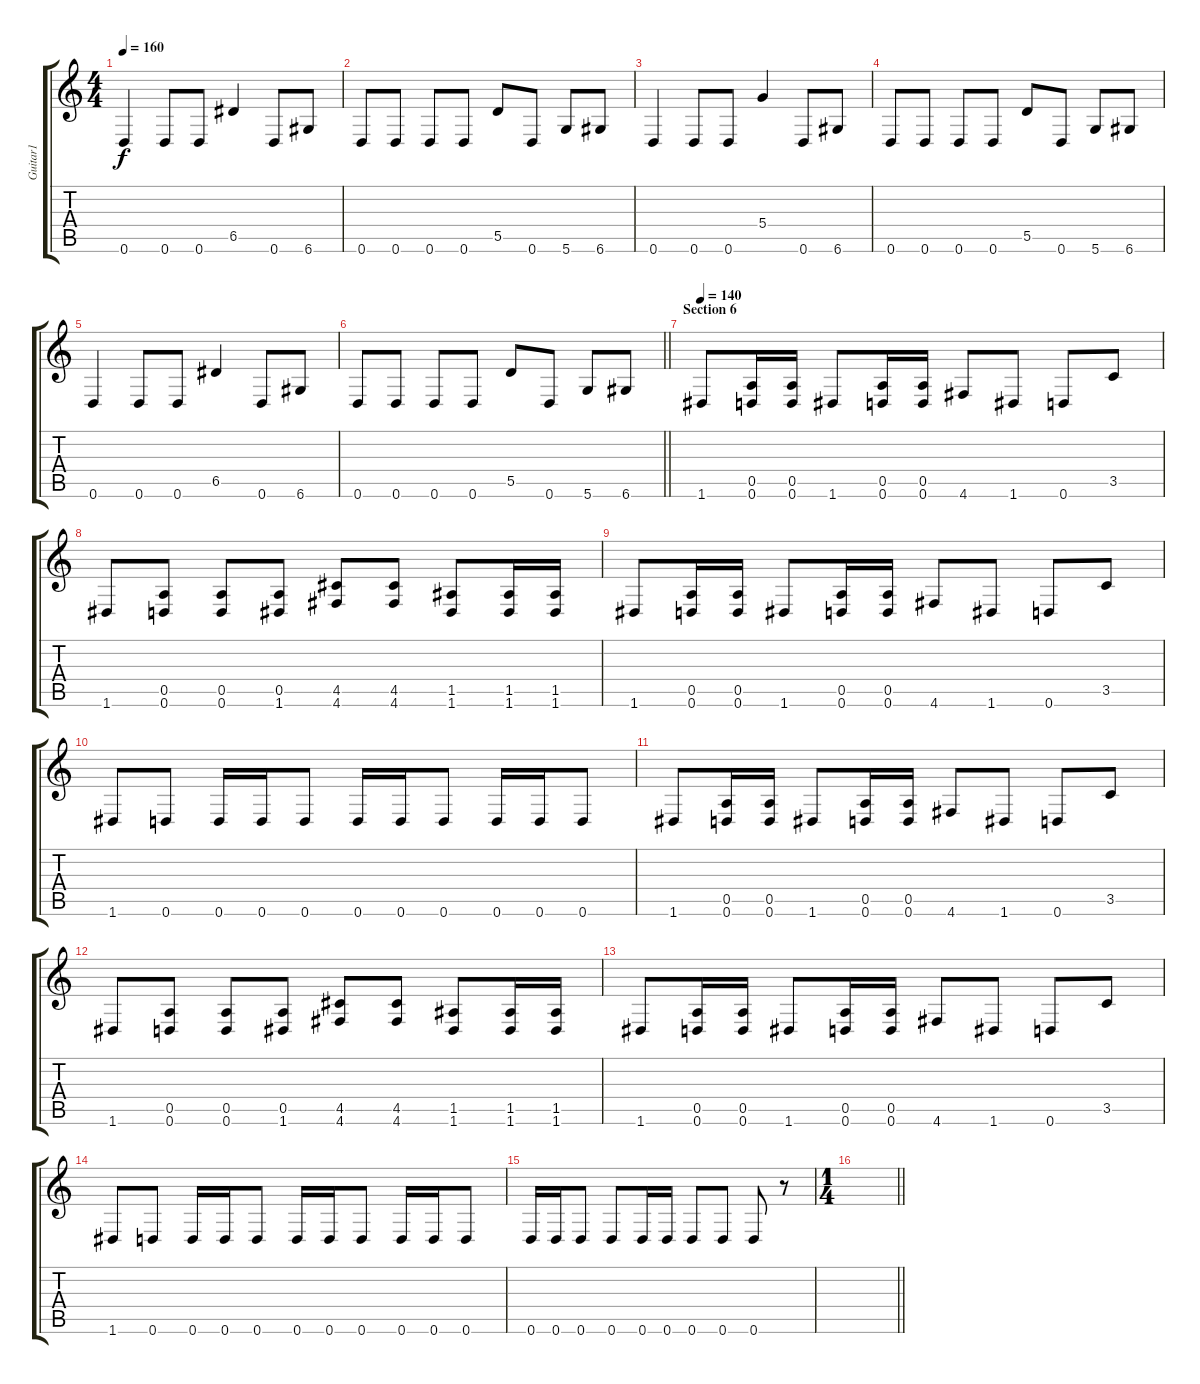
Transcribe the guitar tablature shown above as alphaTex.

\track ("Guitar1" "Guitar1") {instrument distortionguitar}
\staff {score tabs}
\tuning (E4 B3 G3 D3 A2 D2) {hide}
\ts (4 4)
\tempo 160
\clef g2
\ks c
0.6.4{dy f} 0.6.8 0.6.8 6.5.4 0.6.8 6.6.8 |
0.6.8 0.6.8 0.6.8 0.6.8 5.5.8 0.6.8 5.6.8 6.6.8 |
0.6.4 0.6.8 0.6.8 5.4.4 0.6.8 6.6.8 |
0.6.8 0.6.8 0.6.8 0.6.8 5.5.8 0.6.8 5.6.8 6.6.8 |
0.6.4 0.6.8 0.6.8 6.5.4 0.6.8 6.6.8 |
\barLineRight lightlight
0.6.8 0.6.8 0.6.8 0.6.8 5.5.8 0.6.8 5.6.8 6.6.8 |
\section ("" "Section 6")
\tempo 140
1.6.8 (0.5 0.6).16 (0.5 0.6).16 1.6.8 (0.5 0.6).16 (0.5 0.6).16 4.6.8 1.6.8 0.6.8 3.5.8 |
1.6.8 (0.5 0.6).8 (0.5 0.6).8 (0.5 1.6).8 (4.5 4.6).8 (4.5 4.6).8 (1.5 1.6).8 (1.5 1.6).16 (1.5 1.6).16 |
1.6.8 (0.5 0.6).16 (0.5 0.6).16 1.6.8 (0.5 0.6).16 (0.5 0.6).16 4.6.8 1.6.8 0.6.8 3.5.8 |
1.6.8 0.6.8 0.6.16 0.6.16 0.6.8 0.6.16 0.6.16 0.6.8 0.6.16 0.6.16 0.6.8 |
1.6.8 (0.5 0.6).16 (0.5 0.6).16 1.6.8 (0.5 0.6).16 (0.5 0.6).16 4.6.8 1.6.8 0.6.8 3.5.8 |
1.6.8 (0.5 0.6).8 (0.5 0.6).8 (0.5 1.6).8 (4.5 4.6).8 (4.5 4.6).8 (1.5 1.6).8 (1.5 1.6).16 (1.5 1.6).16 |
1.6.8 (0.5 0.6).16 (0.5 0.6).16 1.6.8 (0.5 0.6).16 (0.5 0.6).16 4.6.8 1.6.8 0.6.8 3.5.8 |
1.6.8 0.6.8 0.6.16 0.6.16 0.6.8 0.6.16 0.6.16 0.6.8 0.6.16 0.6.16 0.6.8 |
0.6.16 0.6.16 0.6.8 0.6.8 0.6.16 0.6.16 0.6.8 0.6.8 0.6.8 r.8 |
\ts (1 4)
\barLineRight lightlight
